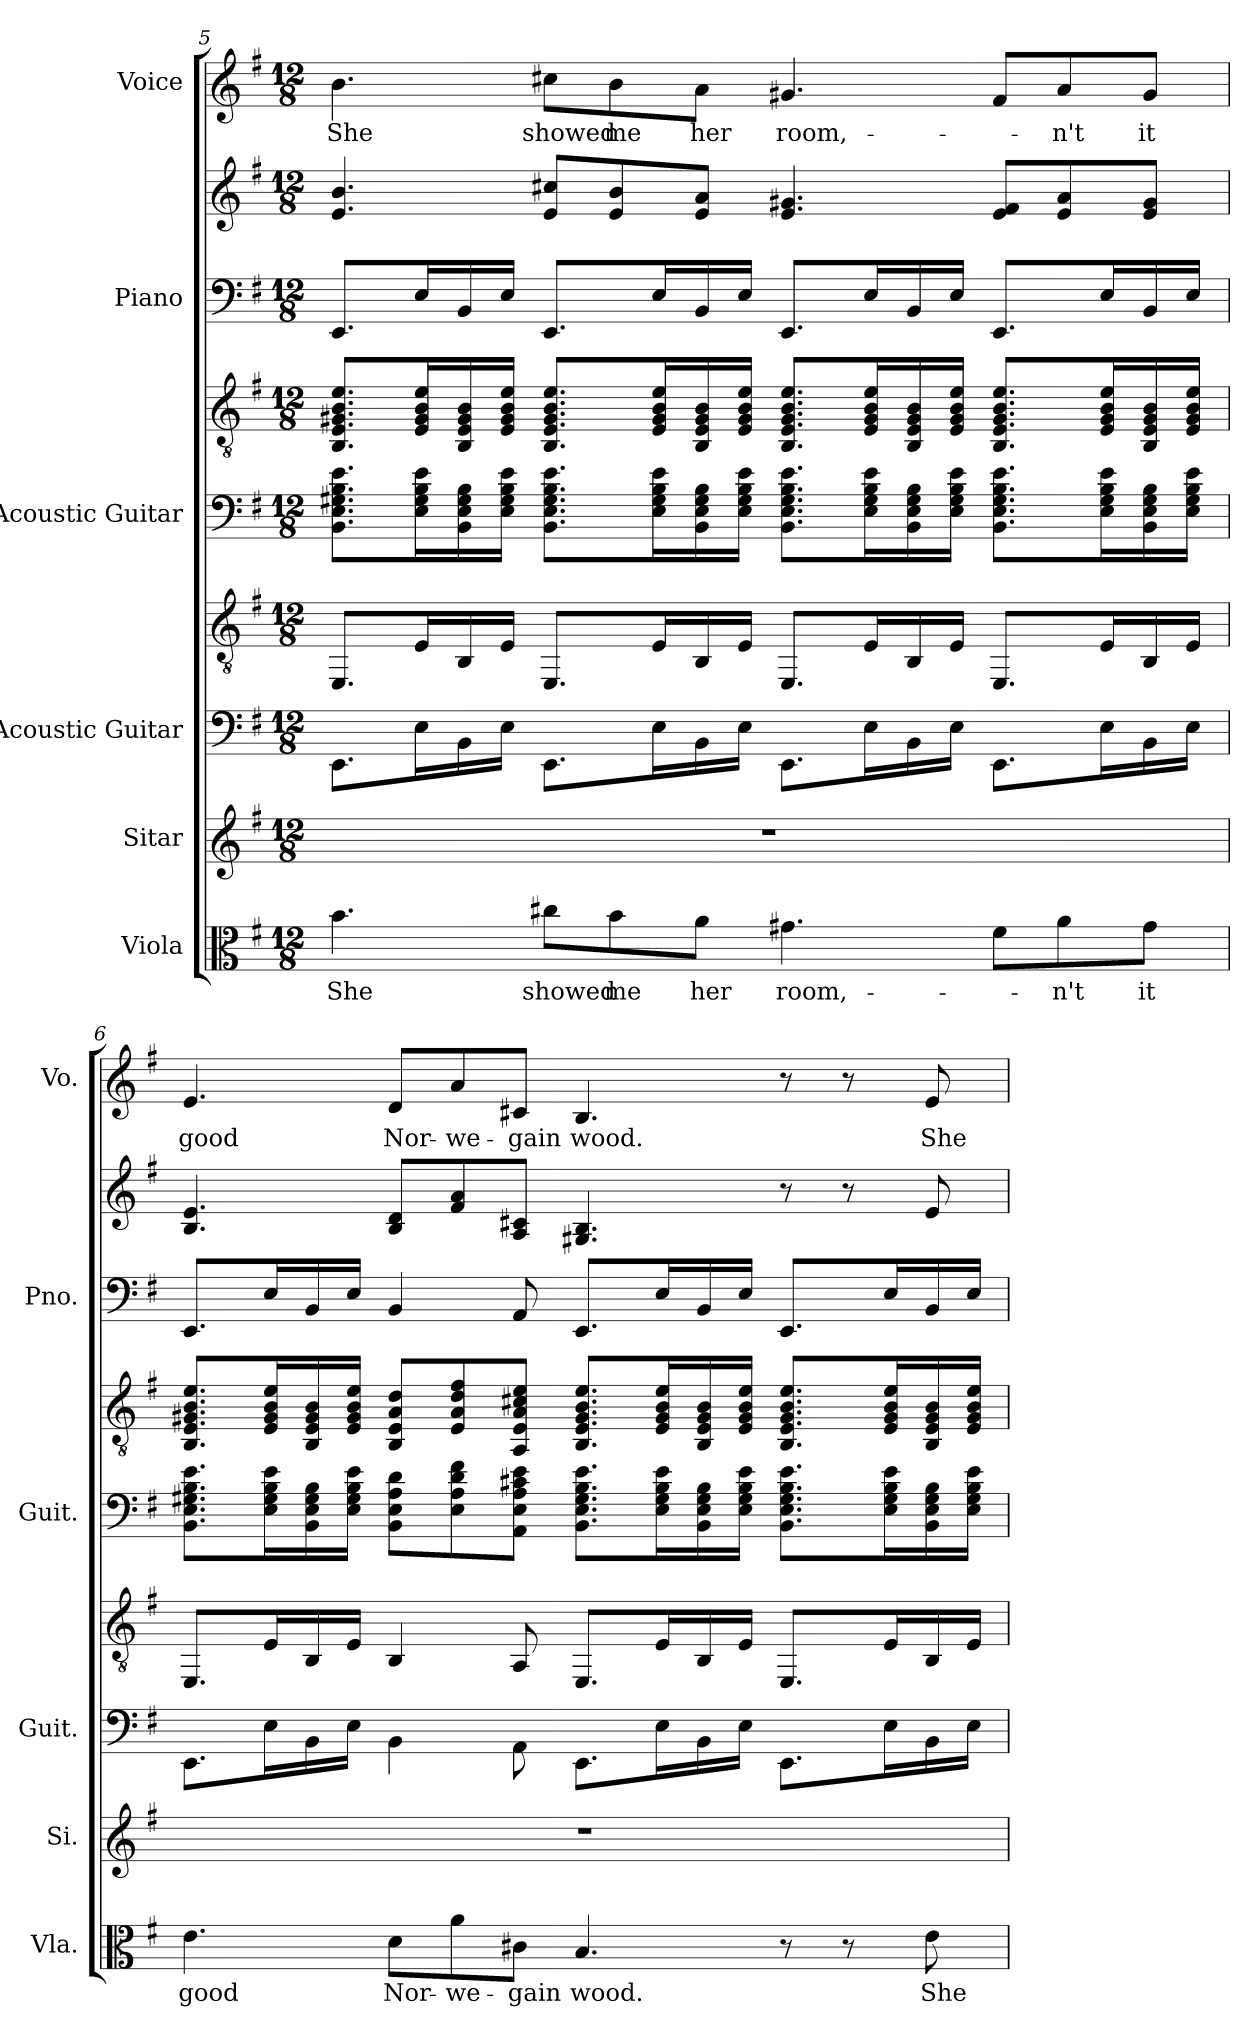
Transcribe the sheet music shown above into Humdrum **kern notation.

**kern	**text	**kern	**kern	**kern	**kern	**kern	**kern	**kern	**kern	**text
*part6	*part6	*part5	*part4	*part4	*part3	*part3	*part2	*part2	*part1	*part1
*staff9	*staff9	*staff8	*staff7	*staff6	*staff5	*staff4	*staff3	*staff2	*staff1	*staff1
*I"Viola	*	*I"Sitar	*I"Acoustic Guitar	*	*I"Acoustic Guitar	*	*I"Piano	*	*I"Voice	*
*I'Vla.	*	*I'Si.	*I'Guit.	*	*I'Guit.	*	*I'Pno.	*	*I'Vo.	*
*clefC3	*	*clefG2	*	*clefGv2	*	*clefGv2	*clefF4	*clefG2	*clefG2	*
*k[f#]	*	*k[f#]	*k[f#]	*k[f#]	*k[f#]	*k[f#]	*k[f#]	*k[f#]	*k[f#]	*
*M12/8	*	*M12/8	*M12/8	*M12/8	*M12/8	*M12/8	*M12/8	*M12/8	*M12/8	*
=5	=5	=5	=5	=5	=5	=5	=5	=5	=5	=5
4.b\	She	1.r	8.EE\L	8.EE/L	8.BB\ 8.E\ 8.G#X\ 8.B\ 8.e\L	8.BB/ 8.E/ 8.G#X/ 8.B/ 8.e/L	8.EE/L	4.e/ 4.b/	4.b\	She
.	.	.	16E\L	16E/L	16E\ 16G#\ 16B\ 16e\L	16E/ 16G#/ 16B/ 16e/L	16E/L	.	.	.
.	.	.	16BB\	16BB/	16BB\ 16E\ 16G#\ 16B\	16BB/ 16E/ 16G#/ 16B/	16BB/	.	.	.
.	.	.	16E\JJ	16E/JJ	16E\ 16G#\ 16B\ 16e\JJ	16E/ 16G#/ 16B/ 16e/JJ	16E/JJ	.	.	.
8cc#X\L	showed	.	8.EE\L	8.EE/L	8.BB\ 8.E\ 8.G#\ 8.B\ 8.e\L	8.BB/ 8.E/ 8.G#/ 8.B/ 8.e/L	8.EE/L	8e/ 8cc#X/L	8cc#X\L	showed
8b\	me	.	.	.	.	.	.	8e/ 8b/	8b\	me
.	.	.	16E\L	16E/L	16E\ 16G#\ 16B\ 16e\L	16E/ 16G#/ 16B/ 16e/L	16E/L	.	.	.
8a\J	her	.	16BB\	16BB/	16BB\ 16E\ 16G#\ 16B\	16BB/ 16E/ 16G#/ 16B/	16BB/	8e/ 8a/J	8a\J	her
.	.	.	16E\JJ	16E/JJ	16E\ 16G#\ 16B\ 16e\JJ	16E/ 16G#/ 16B/ 16e/JJ	16E/JJ	.	.	.
4.g#X\	room,-	.	8.EE\L	8.EE/L	8.BB\ 8.E\ 8.G#\ 8.B\ 8.e\L	8.BB/ 8.E/ 8.G#/ 8.B/ 8.e/L	8.EE/L	4.e/ 4.g#X/	4.g#X/	room,-
.	.	.	16E\L	16E/L	16E\ 16G#\ 16B\ 16e\L	16E/ 16G#/ 16B/ 16e/L	16E/L	.	.	.
.	.	.	16BB\	16BB/	16BB\ 16E\ 16G#\ 16B\	16BB/ 16E/ 16G#/ 16B/	16BB/	.	.	.
.	.	.	16E\JJ	16E/JJ	16E\ 16G#\ 16B\ 16e\JJ	16E/ 16G#/ 16B/ 16e/JJ	16E/JJ	.	.	.
8f#\L	.	.	8.EE\L	8.EE/L	8.BB\ 8.E\ 8.G#\ 8.B\ 8.e\L	8.BB/ 8.E/ 8.G#/ 8.B/ 8.e/L	8.EE/L	8e/ 8f#/L	8f#/L	.
8a\	-n't	.	.	.	.	.	.	8e/ 8a/	8a/	-n't
.	.	.	16E\L	16E/L	16E\ 16G#\ 16B\ 16e\L	16E/ 16G#/ 16B/ 16e/L	16E/L	.	.	.
8g#\J	it	.	16BB\	16BB/	16BB\ 16E\ 16G#\ 16B\	16BB/ 16E/ 16G#/ 16B/	16BB/	8e/ 8g#/J	8g#/J	it
.	.	.	16E\JJ	16E/JJ	16E\ 16G#\ 16B\ 16e\JJ	16E/ 16G#/ 16B/ 16e/JJ	16E/JJ	.	.	.
=6	=6	=6	=6	=6	=6	=6	=6	=6	=6	=6
4.e\	good	1.r	8.EE\L	8.EE/L	8.BB\ 8.E\ 8.G#X\ 8.B\ 8.e\L	8.BB/ 8.E/ 8.G#X/ 8.B/ 8.e/L	8.EE/L	4.B/ 4.e/	4.e/	good
.	.	.	16E\L	16E/L	16E\ 16G#\ 16B\ 16e\L	16E/ 16G#/ 16B/ 16e/L	16E/L	.	.	.
.	.	.	16BB\	16BB/	16BB\ 16E\ 16G#\ 16B\	16BB/ 16E/ 16G#/ 16B/	16BB/	.	.	.
.	.	.	16E\JJ	16E/JJ	16E\ 16G#\ 16B\ 16e\JJ	16E/ 16G#/ 16B/ 16e/JJ	16E/JJ	.	.	.
8d\L	Nor-	.	4BB\	4BB/	8BB\ 8E\ 8A\ 8d\L	8BB/ 8E/ 8A/ 8d/L	4BB/	8B/ 8d/L	8d/L	Nor-
8a\	-we-	.	.	.	8E\ 8A\ 8d\ 8f#\	8E/ 8A/ 8d/ 8f#/	.	8f#/ 8a/	8a/	-we-
8c#X\J	-gain	.	8AA\	8AA/	8AA\ 8E\ 8A\ 8c#X\ 8e\J	8AA/ 8E/ 8A/ 8c#X/ 8e/J	8AA/	8A/ 8c#X/J	8c#X/J	-gain
4.B/	wood.	.	8.EE\L	8.EE/L	8.BB\ 8.E\ 8.G#\ 8.B\ 8.e\L	8.BB/ 8.E/ 8.G#/ 8.B/ 8.e/L	8.EE/L	4.G#X/ 4.B/	4.B/	wood.
.	.	.	16E\L	16E/L	16E\ 16G#\ 16B\ 16e\L	16E/ 16G#/ 16B/ 16e/L	16E/L	.	.	.
.	.	.	16BB\	16BB/	16BB\ 16E\ 16G#\ 16B\	16BB/ 16E/ 16G#/ 16B/	16BB/	.	.	.
.	.	.	16E\JJ	16E/JJ	16E\ 16G#\ 16B\ 16e\JJ	16E/ 16G#/ 16B/ 16e/JJ	16E/JJ	.	.	.
8r	.	.	8.EE\L	8.EE/L	8.BB\ 8.E\ 8.G#\ 8.B\ 8.e\L	8.BB/ 8.E/ 8.G#/ 8.B/ 8.e/L	8.EE/L	8r	8r	.
8r	.	.	.	.	.	.	.	8r	8r	.
.	.	.	16E\L	16E/L	16E\ 16G#\ 16B\ 16e\L	16E/ 16G#/ 16B/ 16e/L	16E/L	.	.	.
8e\	She	.	16BB\	16BB/	16BB\ 16E\ 16G#\ 16B\	16BB/ 16E/ 16G#/ 16B/	16BB/	8e/	8e/	She
.	.	.	16E\JJ	16E/JJ	16E\ 16G#\ 16B\ 16e\JJ	16E/ 16G#/ 16B/ 16e/JJ	16E/JJ	.	.	.
=	=	=	=	=	=	=	=	=	=	=
*-	*-	*-	*-	*-	*-	*-	*-	*-	*-	*-
